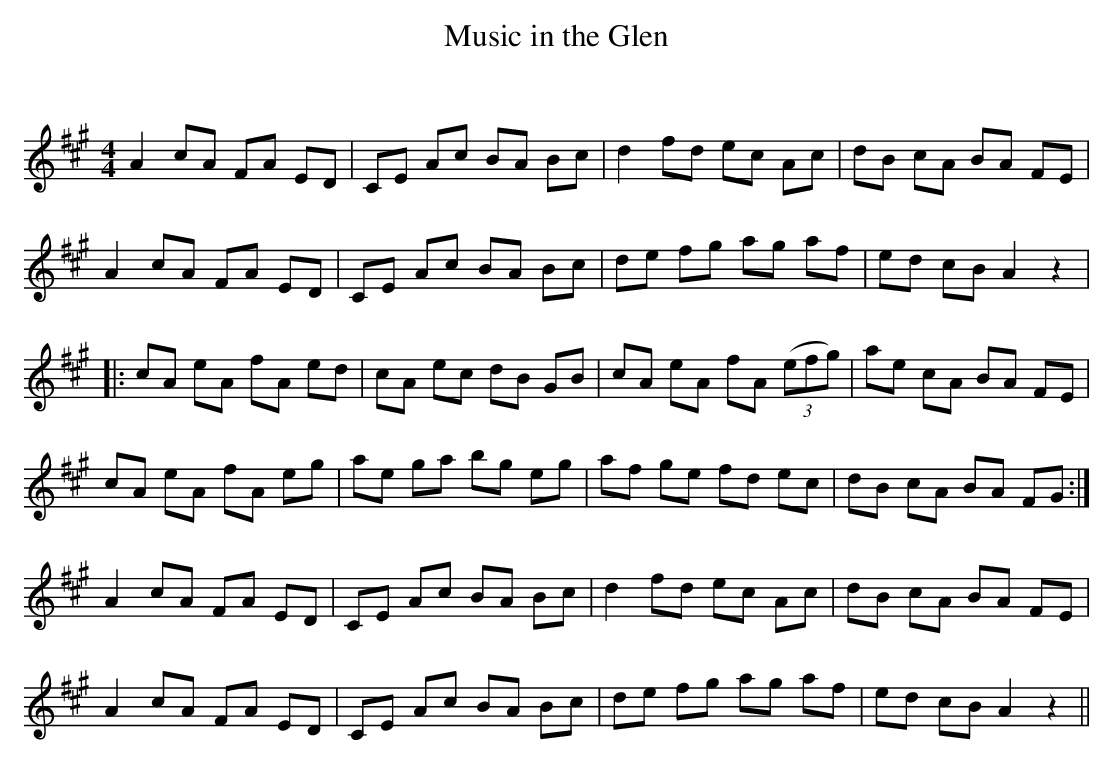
X:1
T: Music in the Glen
C:
Q: 232
K:A
M:4/4
L:1/8
A2 cA FA ED|CE Ac BA Bc|d2 fd ec Ac|dB cA BA FE|
A2 cA FA ED|CE Ac BA Bc|de fg ag af|ed cB A2 z2|
|:cA eA fA ed|cA ec dB GB|cA eA fA ((3efg) |ae cA BA FE|
cA eA fA eg|ae ga bg eg|af ge fd ec|dB cA BA FG:|
A2 cA FA ED|CE Ac BA Bc|d2 fd ec Ac|dB cA BA FE|
A2 cA FA ED|CE Ac BA Bc|de fg ag af|ed cB A2 z2||
